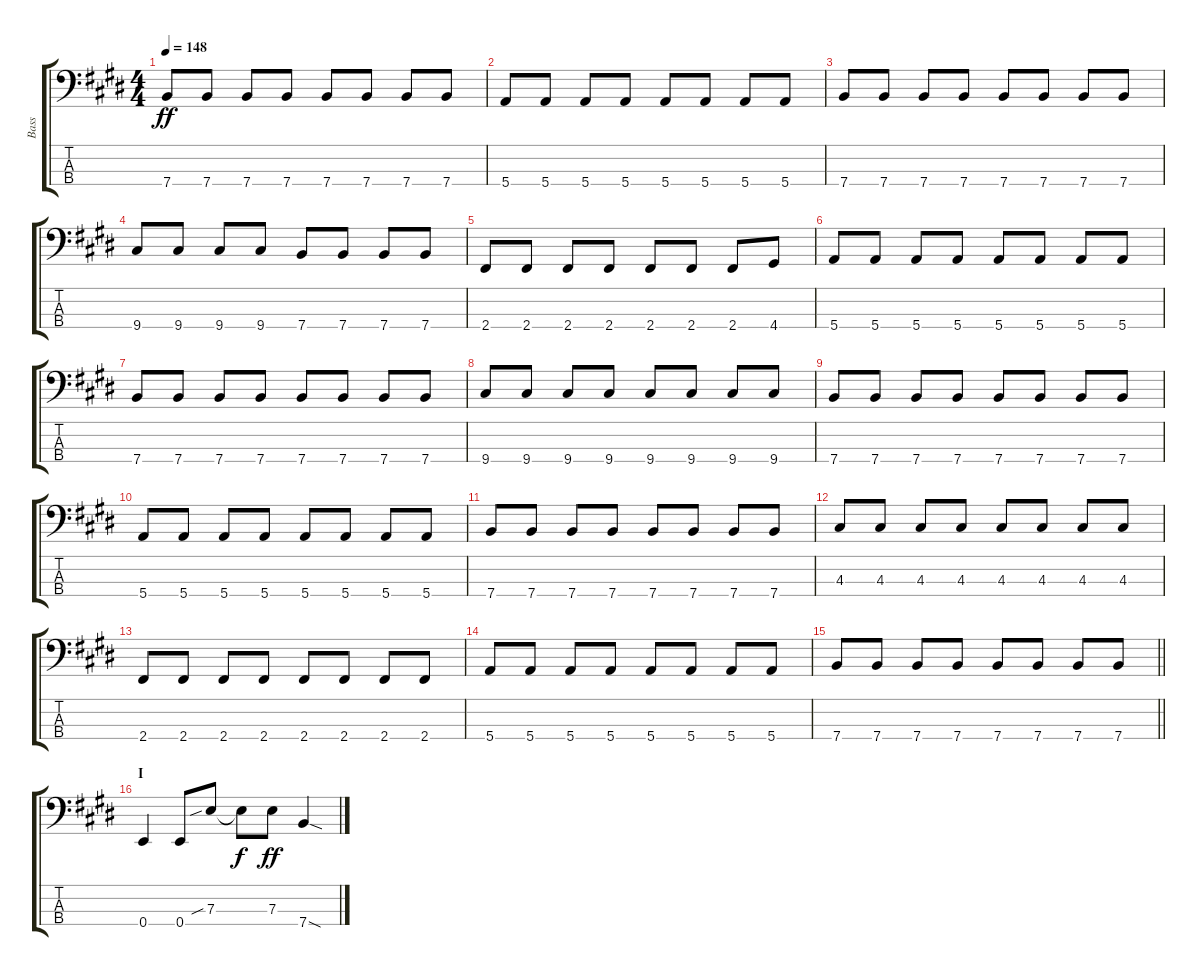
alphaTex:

\track ("Bass" "Bass") {instrument electricbasspick}
\staff {score tabs}
\tuning (G2 D2 A1 E1) {hide}
\ts (4 4)
\tempo 148
\clef f4
\ks e
7.4.8{dy ff} 7.4.8 7.4.8 7.4.8 7.4.8 7.4.8 7.4.8 7.4.8 |
5.4.8 5.4.8 5.4.8 5.4.8 5.4.8 5.4.8 5.4.8 5.4.8 |
7.4.8 7.4.8 7.4.8 7.4.8 7.4.8 7.4.8 7.4.8 7.4.8 |
9.4.8 9.4.8 9.4.8 9.4.8 7.4.8 7.4.8 7.4.8 7.4.8 |
2.4.8 2.4.8 2.4.8 2.4.8 2.4.8 2.4.8 2.4.8 4.4.8 |
5.4.8 5.4.8 5.4.8 5.4.8 5.4.8 5.4.8 5.4.8 5.4.8 |
7.4.8 7.4.8 7.4.8 7.4.8 7.4.8 7.4.8 7.4.8 7.4.8 |
9.4.8 9.4.8 9.4.8 9.4.8 9.4.8 9.4.8 9.4.8 9.4.8 |
7.4.8 7.4.8 7.4.8 7.4.8 7.4.8 7.4.8 7.4.8 7.4.8 |
5.4.8 5.4.8 5.4.8 5.4.8 5.4.8 5.4.8 5.4.8 5.4.8 |
7.4.8 7.4.8 7.4.8 7.4.8 7.4.8 7.4.8 7.4.8 7.4.8 |
4.3.8 4.3.8 4.3.8 4.3.8 4.3.8 4.3.8 4.3.8 4.3.8 |
2.4.8 2.4.8 2.4.8 2.4.8 2.4.8 2.4.8 2.4.8 2.4.8 |
5.4.8 5.4.8 5.4.8 5.4.8 5.4.8 5.4.8 5.4.8 5.4.8 |
\barLineRight lightlight
7.4.8 7.4.8 7.4.8 7.4.8 7.4.8 7.4.8 7.4.8 7.4.8 |
\section ("" "I")
0.4.4 0.4.8 7.3{sib}.8 7.3{t}.8{dy f} 7.3.8{dy ff} 7.4{sod}.4
